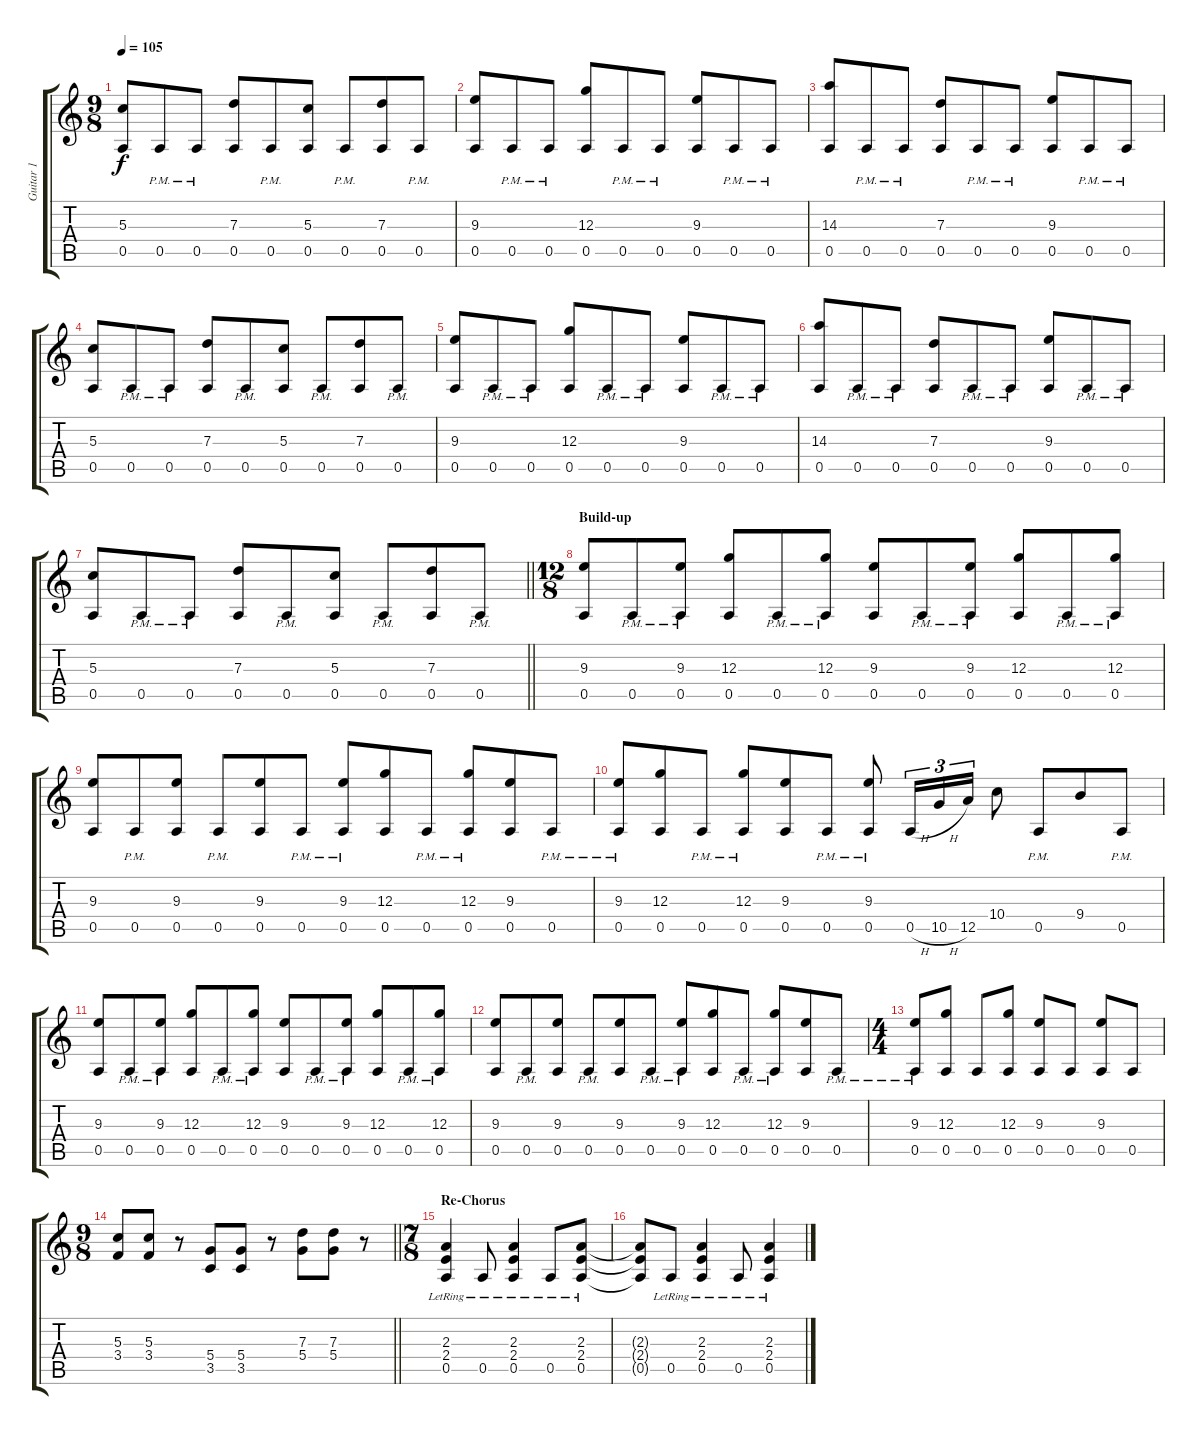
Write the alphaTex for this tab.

\track ("Guitar 1" "Guitar 1") {instrument electricguitarjazz}
\staff {score tabs}
\tuning (E4 B3 G3 D3 A2 D2) {hide}
\ts (9 8)
\tempo 105
\clef g2
\ks aminor
(5.3 0.5).8{dy f} 0.5{pm}.8 0.5{pm}.8 (7.3 0.5).8 0.5{pm}.8 (5.3 0.5).8 0.5{pm}.8 (7.3 0.5).8 0.5{pm}.8 |
(9.3 0.5).8 0.5{pm}.8 0.5{pm}.8 (12.3 0.5).8 0.5{pm}.8 0.5{pm}.8 (9.3 0.5).8 0.5{pm}.8 0.5{pm}.8 |
(14.3 0.5).8 0.5{pm}.8 0.5{pm}.8 (7.3 0.5).8 0.5{pm}.8 0.5{pm}.8 (9.3 0.5).8 0.5{pm}.8 0.5{pm}.8 |
(5.3 0.5).8 0.5{pm}.8 0.5{pm}.8 (7.3 0.5).8 0.5{pm}.8 (5.3 0.5).8 0.5{pm}.8 (7.3 0.5).8 0.5{pm}.8 |
(9.3 0.5).8 0.5{pm}.8 0.5{pm}.8 (12.3 0.5).8 0.5{pm}.8 0.5{pm}.8 (9.3 0.5).8 0.5{pm}.8 0.5{pm}.8 |
(14.3 0.5).8 0.5{pm}.8 0.5{pm}.8 (7.3 0.5).8 0.5{pm}.8 0.5{pm}.8 (9.3 0.5).8 0.5{pm}.8 0.5{pm}.8 |
\barLineRight lightlight
(5.3 0.5).8 0.5{pm}.8 0.5{pm}.8 (7.3 0.5).8 0.5{pm}.8 (5.3 0.5).8 0.5{pm}.8 (7.3 0.5).8 0.5{pm}.8 |
\ts (12 8)
\section ("" "Build-up")
(9.3 0.5).8 0.5{pm}.8 (9.3{pm} 0.5{pm}).8 (12.3 0.5).8 0.5{pm}.8 (12.3{pm} 0.5{pm}).8 (9.3 0.5).8 0.5{pm}.8 (9.3{pm} 0.5{pm}).8 (12.3 0.5).8 0.5{pm}.8 (12.3{pm} 0.5{pm}).8 |
(9.3 0.5).8 0.5{pm}.8 (9.3 0.5).8 0.5{pm}.8 (9.3 0.5).8 0.5{pm}.8 (9.3{pm} 0.5{pm}).8 (12.3 0.5).8 0.5{pm}.8 (12.3{pm} 0.5{pm}).8 (9.3 0.5).8 0.5{pm}.8 |
(9.3{pm} 0.5{pm}).8 (12.3 0.5).8 0.5{pm}.8 (12.3{pm} 0.5{pm}).8 (9.3 0.5).8 0.5{pm}.8 (9.3{pm} 0.5{pm}).8 0.5{h}.16{tu (3 2)} 10.5{h}.16{tu (3 2)} 12.5.16{tu (3 2)} 10.4.8 0.5{pm}.8 9.4.8 0.5{pm}.8 |
(9.3 0.5).8{volume 12} 0.5{pm}.8 (9.3{pm} 0.5{pm}).8 (12.3 0.5).8 0.5{pm}.8 (12.3{pm} 0.5{pm}).8 (9.3 0.5).8 0.5{pm}.8 (9.3{pm} 0.5{pm}).8 (12.3 0.5).8 0.5{pm}.8 (12.3{pm} 0.5{pm}).8 |
(9.3 0.5).8 0.5{pm}.8 (9.3 0.5).8 0.5{pm}.8 (9.3 0.5).8 0.5{pm}.8 (9.3{pm} 0.5{pm}).8 (12.3 0.5).8 0.5{pm}.8 (12.3{pm} 0.5{pm}).8 (9.3 0.5).8 0.5{pm}.8 |
\ts (4 4)
(9.3{pm} 0.5{pm}).8 (12.3 0.5).8 0.5.8 (12.3 0.5).8 (9.3 0.5).8 0.5.8 (9.3 0.5).8 0.5.8 |
\ts (9 8)
\barLineRight lightlight
(5.3 3.4).8 (5.3 3.4).8 r.8 (5.4 3.5).8 (5.4 3.5).8 r.8 (7.3 5.4).8 (7.3 5.4).8 r.8 |
\ts (7 8)
\section ("" "Re-Chorus")
(2.3{lr} 2.4{lr} 0.5{lr}).4 0.5{lr}.8 (2.3{lr} 2.4{lr} 0.5{lr}).4 0.5{lr}.8 (2.3{lr} 2.4{lr} 0.5{lr}).8 |
(2.3{t} 2.4{t} 0.5{t}).8 0.5{lr}.8 (2.3{lr} 2.4{lr} 0.5{lr}).4 0.5{lr}.8 (2.3{lr} 2.4{lr} 0.5{lr}).4
